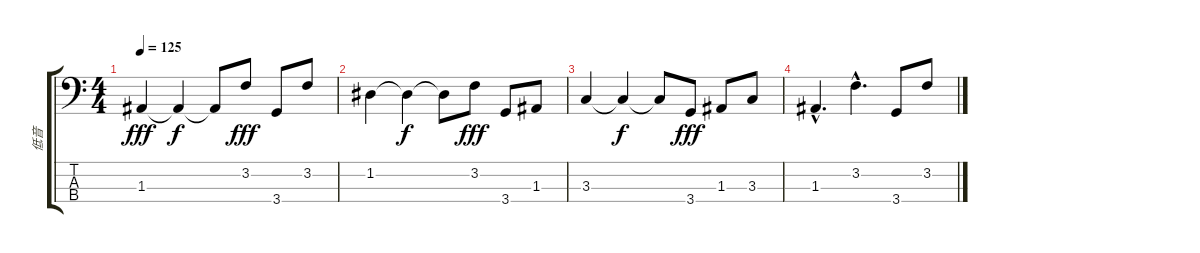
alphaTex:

\track ("低音" "低音") {instrument electricbassfinger}
\staff {score tabs}
\tuning (G2 D2 A1 E1) {hide}
\ts (4 4)
\tempo 125
\clef f4
\ks c
1.3.4{dy fff volume 6} 1.3{t}.4{dy f} 1.3{t}.8 3.2.8{dy fff} 3.4.8 3.2.8 |
1.2.4 1.2{t}.4{dy f} 1.2{t}.8 3.2.8{dy fff volume 0} 3.4.8 1.3.8 |
3.3.4 3.3{t}.4{dy f} 3.3{t}.8 3.4.8{dy fff} 1.3.8 3.3.8 |
1.3{hac}.4{d} 3.2{hac}.4{d} 3.4.8 3.2.8
